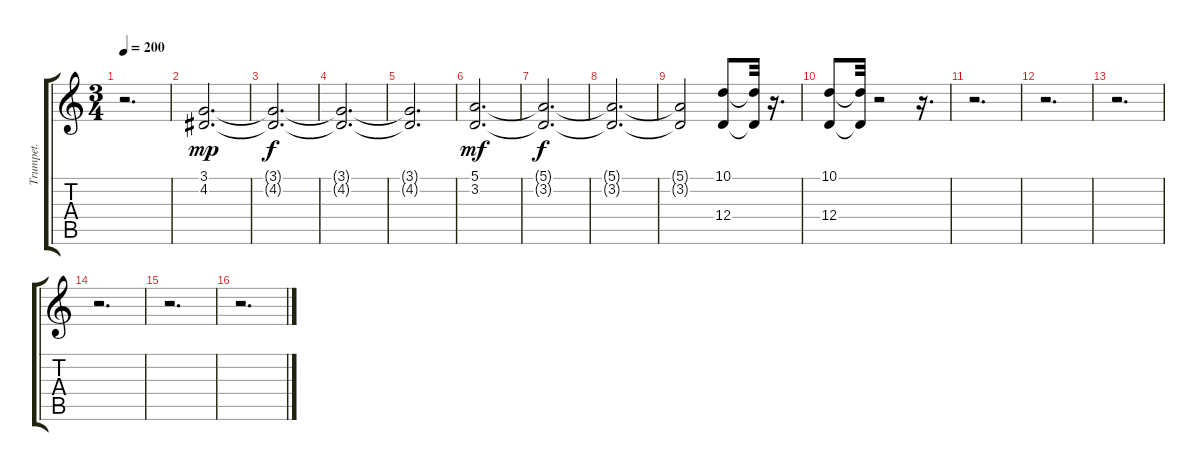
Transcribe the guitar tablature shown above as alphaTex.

\track ("Trumpet." "Trumpet.") {instrument trumpet}
\staff {score tabs}
\tuning (E4 B3 G3 D3 A2 E2) {hide}
\ts (3 4)
\tempo 200
\clef g2
\ks c
r.2{d dy f} |
(3.1 4.2).2{d dy mp} |
(3.1{t} 4.2{t}).2{d dy f} |
(3.1{t} 4.2{t}).2{d} |
(3.1{t} 4.2{t}).2{d} |
(5.1 3.2).2{d dy mf} |
(5.1{t} 3.2{t}).2{d dy f} |
(5.1{t} 3.2{t}).2{d} |
(5.1{t} 3.2{t}).2 (10.1 12.4).8 (10.1{t} 12.4{t}).32 r.16{d} |
(10.1 12.4).8 (10.1{t} 12.4{t}).32 r.2 r.16{d} |
r.2{d} |
r.2{d} |
r.2{d} |
r.2{d} |
r.2{d} |
r.2{d}
